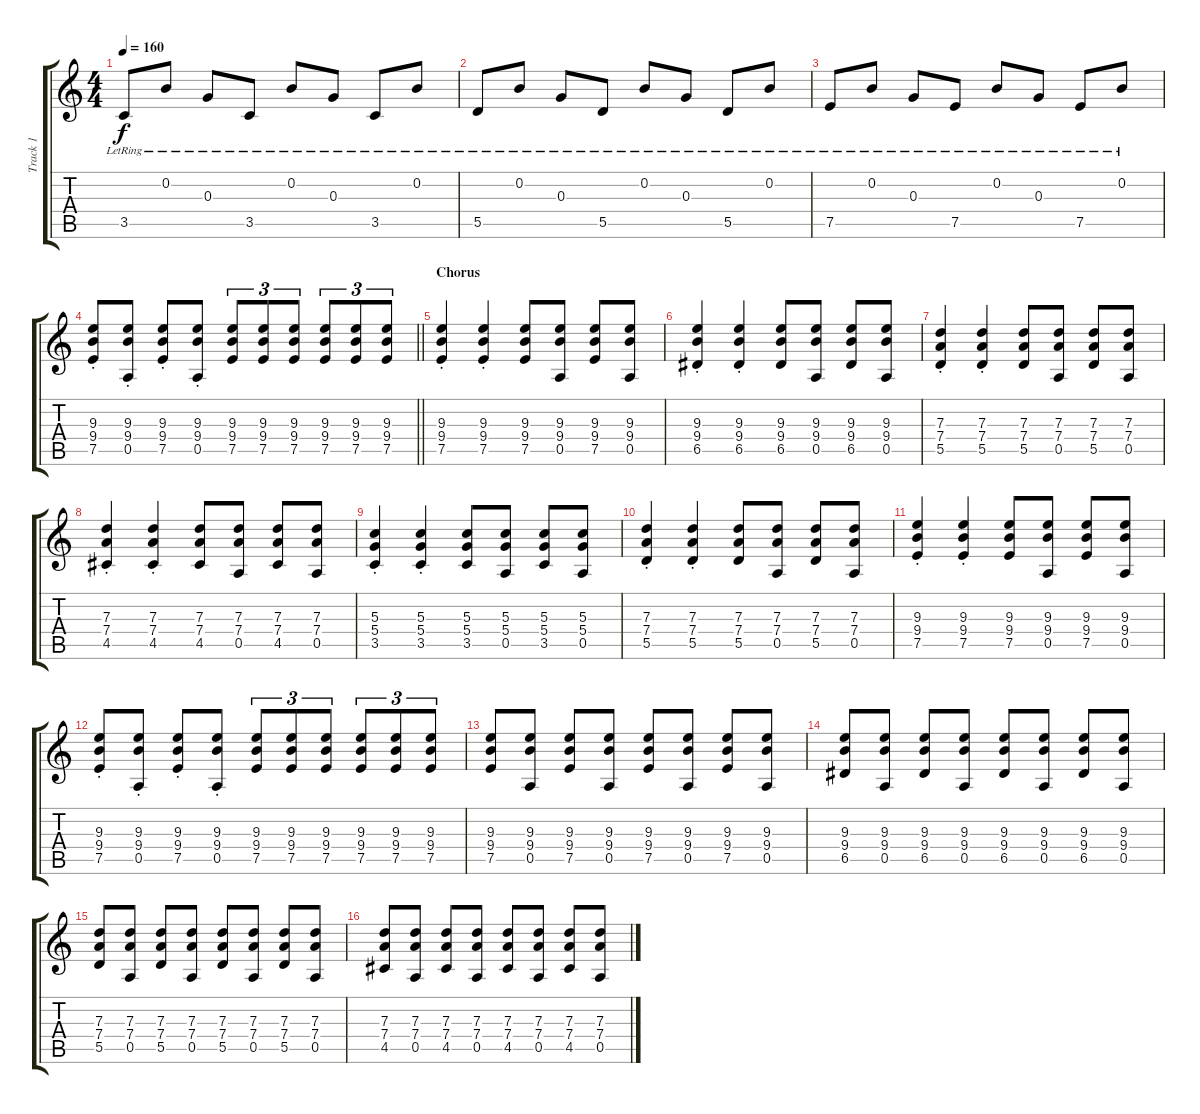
\track ("Track 1" "Track 1") {instrument electricguitarclean}
\staff {score tabs}
\tuning (E4 B3 G3 D3 A2 E2) {hide}
\ts (4 4)
\tempo 160
\clef g2
\ks c
3.5{lr}.8{dy f} 0.2{lr}.8 0.3{lr}.8 3.5{lr}.8 0.2{lr}.8 0.3{lr}.8 3.5{lr}.8 0.2{lr}.8 |
5.5{lr}.8 0.2{lr}.8 0.3{lr}.8 5.5{lr}.8 0.2{lr}.8 0.3{lr}.8 5.5{lr}.8 0.2{lr}.8 |
7.5{lr}.8 0.2{lr}.8 0.3{lr}.8 7.5{lr}.8 0.2{lr}.8 0.3{lr}.8 7.5{lr}.8 0.2{lr}.8 |
\barLineRight lightlight
(9.3{st} 9.4 7.5).8 (9.3{st} 9.4 0.5).8 (9.3{st} 9.4 7.5).8 (9.3{st} 9.4 0.5).8 (9.3 9.4 7.5).8{tu (3 2)} (9.3 9.4 7.5).8{tu (3 2)} (9.3 9.4 7.5).8{tu (3 2)} (9.3 9.4 7.5).8{tu (3 2)} (9.3 9.4 7.5).8{tu (3 2)} (9.3 9.4 7.5).8{tu (3 2)} |
\section ("" "Chorus")
(9.3 9.4{st} 7.5).4 (9.3 9.4{st} 7.5).4 (9.3 9.4 7.5).8 (9.3 9.4 0.5).8 (9.3 9.4 7.5).8 (9.3 9.4 0.5).8 |
(9.3 9.4{st} 6.5).4 (9.3 9.4{st} 6.5).4 (9.3 9.4 6.5).8 (9.3 9.4 0.5).8 (9.3 9.4 6.5).8 (9.3 9.4 0.5).8 |
(7.3 7.4{st} 5.5).4 (7.3 7.4{st} 5.5).4 (7.3 7.4 5.5).8 (7.3 7.4 0.5).8 (7.3 7.4 5.5).8 (7.3 7.4 0.5).8 |
(7.3 7.4{st} 4.5).4 (7.3 7.4{st} 4.5).4 (7.3 7.4 4.5).8 (7.3 7.4 0.5).8 (7.3 7.4 4.5).8 (7.3 7.4 0.5).8 |
(5.3 5.4{st} 3.5).4 (5.3 5.4{st} 3.5).4 (5.3 5.4 3.5).8 (5.3 5.4 0.5).8 (5.3 5.4 3.5).8 (5.3 5.4 0.5).8 |
(7.3 7.4{st} 5.5).4 (7.3 7.4{st} 5.5).4 (7.3 7.4 5.5).8 (7.3 7.4 0.5).8 (7.3 7.4 5.5).8 (7.3 7.4 0.5).8 |
(9.3 9.4{st} 7.5).4 (9.3 9.4{st} 7.5).4 (9.3 9.4 7.5).8 (9.3 9.4 0.5).8 (9.3 9.4 7.5).8 (9.3 9.4 0.5).8 |
(9.3{st} 9.4 7.5).8 (9.3{st} 9.4 0.5).8 (9.3{st} 9.4 7.5).8 (9.3{st} 9.4 0.5).8 (9.3 9.4 7.5).8{tu (3 2)} (9.3 9.4 7.5).8{tu (3 2)} (9.3 9.4 7.5).8{tu (3 2)} (9.3 9.4 7.5).8{tu (3 2)} (9.3 9.4 7.5).8{tu (3 2)} (9.3 9.4 7.5).8{tu (3 2)} |
(9.3 9.4 7.5).8 (9.3 9.4 0.5).8 (9.3 9.4 7.5).8 (9.3 9.4 0.5).8 (9.3 9.4 7.5).8 (9.3 9.4 0.5).8 (9.3 9.4 7.5).8 (9.3 9.4 0.5).8 |
(9.3 9.4 6.5).8 (9.3 9.4 0.5).8 (9.3 9.4 6.5).8 (9.3 9.4 0.5).8 (9.3 9.4 6.5).8 (9.3 9.4 0.5).8 (9.3 9.4 6.5).8 (9.3 9.4 0.5).8 |
(7.3 7.4 5.5).8 (7.3 7.4 0.5).8 (7.3 7.4 5.5).8 (7.3 7.4 0.5).8 (7.3 7.4 5.5).8 (7.3 7.4 0.5).8 (7.3 7.4 5.5).8 (7.3 7.4 0.5).8 |
(7.3 7.4 4.5).8 (7.3 7.4 0.5).8 (7.3 7.4 4.5).8 (7.3 7.4 0.5).8 (7.3 7.4 4.5).8 (7.3 7.4 0.5).8 (7.3 7.4 4.5).8 (7.3 7.4 0.5).8
